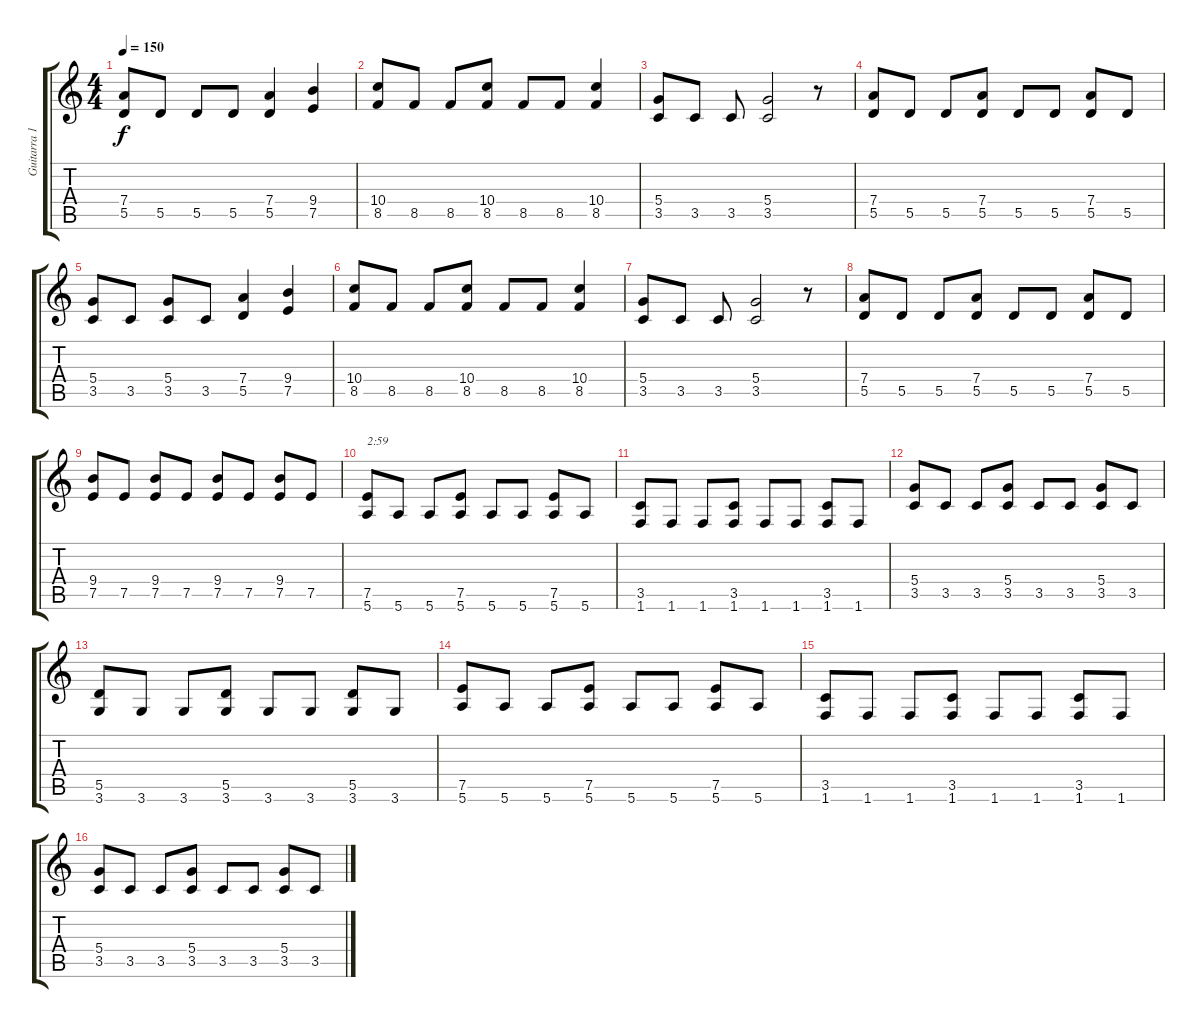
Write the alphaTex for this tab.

\track ("Guitarra 1" "Guitarra 1") {instrument distortionguitar}
\staff {score tabs}
\tuning (E4 B3 G3 D3 A2 E2) {hide}
\ts (4 4)
\tempo 150
\clef g2
\ks c
(7.4 5.5).8{dy f} 5.5.8 5.5.8 5.5.8 (7.4 5.5).4 (9.4 7.5).4 |
(10.4 8.5).8 8.5.8 8.5.8 (10.4 8.5).8 8.5.8 8.5.8 (10.4 8.5).4 |
(5.4 3.5).8 3.5.8 3.5.8 (5.4 3.5).2 r.8 |
(7.4 5.5).8 5.5.8 5.5.8 (7.4 5.5).8 5.5.8 5.5.8 (7.4 5.5).8 5.5.8 |
(5.4 3.5).8 3.5.8 (5.4 3.5).8 3.5.8 (7.4 5.5).4 (9.4 7.5).4 |
(10.4 8.5).8 8.5.8 8.5.8 (10.4 8.5).8 8.5.8 8.5.8 (10.4 8.5).4 |
(5.4 3.5).8 3.5.8 3.5.8 (5.4 3.5).2 r.8 |
(7.4 5.5).8 5.5.8 5.5.8 (7.4 5.5).8 5.5.8 5.5.8 (7.4 5.5).8 5.5.8 |
(9.4 7.5).8 7.5.8 (9.4 7.5).8 7.5.8 (9.4 7.5).8 7.5.8 (9.4 7.5).8 7.5.8 |
(7.5 5.6).8{txt "2:59"} 5.6.8 5.6.8 (7.5 5.6).8 5.6.8 5.6.8 (7.5 5.6).8 5.6.8 |
(3.5 1.6).8 1.6.8 1.6.8 (3.5 1.6).8 1.6.8 1.6.8 (3.5 1.6).8 1.6.8 |
(5.4 3.5).8 3.5.8 3.5.8 (5.4 3.5).8 3.5.8 3.5.8 (5.4 3.5).8 3.5.8 |
(5.5 3.6).8 3.6.8 3.6.8 (5.5 3.6).8 3.6.8 3.6.8 (5.5 3.6).8 3.6.8 |
(7.5 5.6).8 5.6.8 5.6.8 (7.5 5.6).8 5.6.8 5.6.8 (7.5 5.6).8 5.6.8 |
(3.5 1.6).8 1.6.8 1.6.8 (3.5 1.6).8 1.6.8 1.6.8 (3.5 1.6).8 1.6.8 |
(5.4 3.5).8 3.5.8 3.5.8 (5.4 3.5).8 3.5.8 3.5.8 (5.4 3.5).8 3.5.8
